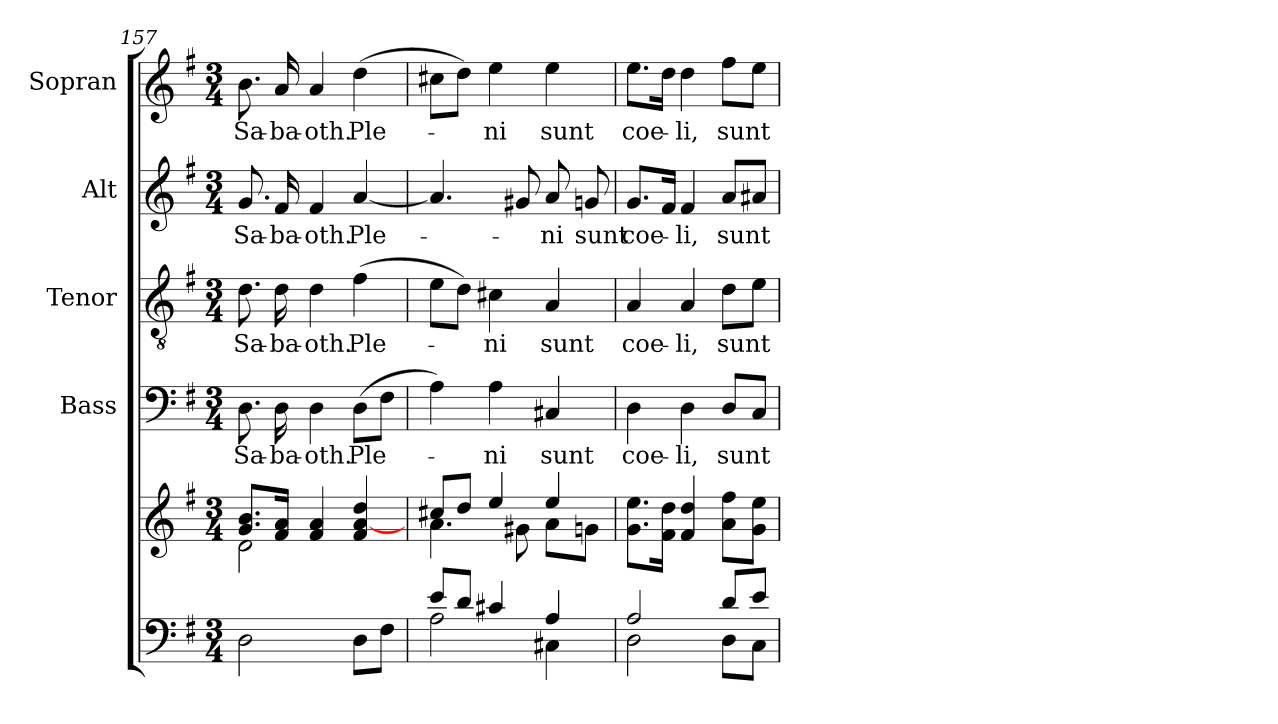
**kern	**kern	**kern	**text	**kern	**text	**kern	**text	**kern	**text
*part5	*part5	*part4	*part4	*part3	*part3	*part2	*part2	*part1	*part1
*staff6	*staff5	*staff4	*staff4	*staff3	*staff3	*staff2	*staff2	*staff1	*staff1
*	*	*I"Bass	*	*I"Tenor	*	*I"Alt	*	*I"Sopran	*
*	*	*I'B	*	*I'T	*	*I'A	*	*I'S	*
*clefF4	*clefG2	*clefF4	*	*clefGv2	*	*clefG2	*	*clefG2	*
*k[f#]	*k[f#]	*k[f#]	*	*k[f#]	*	*k[f#]	*	*k[f#]	*
*G:	*G:	*G:	*	*G:	*	*G:	*	*G:	*
*M3/4	*M3/4	*M3/4	*	*M3/4	*	*M3/4	*	*M3/4	*
=157	=157	=157	=157	=157	=157	=157	=157	=157	=157
*	*^	*	*	*	*	*	*	*	*
!	!	!	!	!LO:LY:b	!	!LO:LY:b	!	!LO:LY:b	!	!LO:LY:b
2D\	8.g/ 8.b/L	2d\	8.D\	Sa-	8.d\	Sa-	8.g/	Sa-	8.b\	Sa-
!	!	!	!	!LO:LY:b	!	!LO:LY:b	!	!LO:LY:b	!	!LO:LY:b
.	16f#/ 16a/Jk	.	16D\	-ba-	16d\	-ba-	16f#/	-ba-	16a/	-ba-
!	!	!	!	!LO:LY:b	!	!LO:LY:b	!	!LO:LY:b	!	!LO:LY:b
.	4f#/ 4a/	.	4D\	-oth.	4d\	-oth.	4f#/	-oth.	4a/	-oth.
!	!	!	!	!LO:LY:b	!	!LO:LY:b	!	!LO:LY:b	!	!LO:LY:b
8D\L	4f#/ [>4a/ 4dd/	4ryy	(>8D\L	Ple-	(>4f#\	Ple-	[4a/	Ple-	(>4dd\	Ple-
8F#\J	.	.	8F#\J	.	.	.	.	.	.	.
=158	=158	=158	=158	=158	=158	=158	=158	=158	=158	=158
*^	*	*	*	*	*	*	*	*	*	*
8e/L	2A\	8cc#X/L	4.a\	4A\)	.	8e\L	.	4.a/]	.	8cc#X\L	.
8d/J	.	8dd/J	.	.	.	8d\J)	.	.	.	8dd\J)	.
!	!	!	!	!	!LO:LY:b	!	!LO:LY:b	!	!	!	!LO:LY:b
4c#X/	.	4ee/	.	4A\	-ni	4c#X\	-ni	.	.	4ee\	-ni
.	.	.	8g#X\	.	.	.	.	8g#X/	.	.	.
!	!	!	!	!	!LO:LY:b	!	!LO:LY:b	!	!LO:LY:b	!	!LO:LY:b
4A/	4C#X\	4ee/	8a\L	4C#X/	sunt	4A/	sunt	8a/	-ni	4ee\	sunt
!	!	!	!	!	!	!	!	!	!LO:LY:b	!	!
.	.	.	8gn\J	.	.	.	.	8gn/	sunt	.	.
=159	=159	=159	=159	=159	=159	=159	=159	=159	=159	=159	=159
!	!	!	!	!	!LO:LY:b	!	!LO:LY:b	!	!LO:LY:b	!	!LO:LY:b
*	*	*v	*v	*	*	*	*	*	*	*	*
2A/	2D\	8.g\ 8.ee\L	4D\	coe-	4A/	coe-	8.g/L	coe-	8.ee\L	coe-
.	.	16f#\ 16dd\Jk	.	.	.	.	16f#/Jk	.	16dd\Jk	.
!	!	!	!	!LO:LY:b	!	!LO:LY:b	!	!LO:LY:b	!	!LO:LY:b
.	.	4f#/ 4dd/	4D\	-li,	4A/	-li,	4f#/	-li,	4dd\	-li,
!	!	!	!	!LO:LY:b	!	!LO:LY:b	!	!LO:LY:b	!	!LO:LY:b
8d/L	8D\L	8a\ 8ff#\L	8D/L	sunt	8d\L	sunt	8a/L	sunt	8ff#\L	sunt
8e/J	8C\J	8g\ 8ee\J	8C/J	.	8e\J	.	8a#X/J	.	8ee\J	.
*v	*v	*	*	*	*	*	*	*	*	*
=	=	=	=	=	=	=	=	=	=
*-	*-	*-	*-	*-	*-	*-	*-	*-	*-
